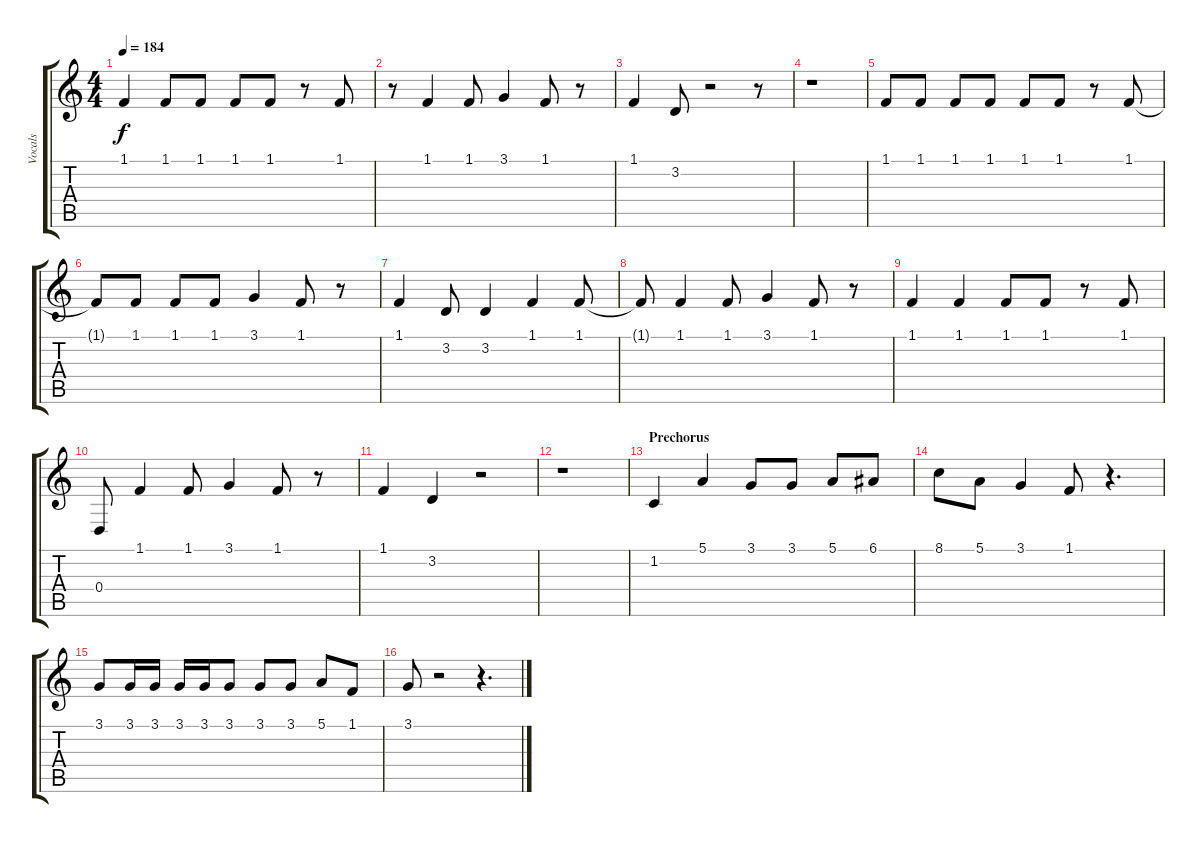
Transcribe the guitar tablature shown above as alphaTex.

\track ("Vocals" "Vocals") {instrument acousticgrandpiano}
\staff {score tabs}
\tuning (E4 B3 G3 D3 A2 E2) {hide}
\ts (4 4)
\tempo 184
\clef g2
\ks c
1.1.4{dy f} 1.1.8 1.1.8 1.1.8 1.1.8 r.8 1.1.8 |
r.8 1.1.4 1.1.8 3.1.4 1.1.8 r.8 |
1.1.4 3.2.8 r.2 r.8 |
r.1 |
1.1.8 1.1.8 1.1.8 1.1.8 1.1.8 1.1.8 r.8 1.1.8 |
1.1{t}.8 1.1.8 1.1.8 1.1.8 3.1.4 1.1.8 r.8 |
1.1.4 3.2.8 3.2.4 1.1.4 1.1.8 |
1.1{t}.8 1.1.4 1.1.8 3.1.4 1.1.8 r.8 |
1.1.4 1.1.4 1.1.8 1.1.8 r.8 1.1.8 |
0.4.8 1.1.4 1.1.8 3.1.4 1.1.8 r.8 |
1.1.4 3.2.4 r.2 |
r.1 |
\section ("" "Prechorus")
1.2.4 5.1.4 3.1.8 3.1.8 5.1.8 6.1.8 |
8.1.8 5.1.8 3.1.4 1.1.8 r.4{d} |
3.1.8 3.1.16 3.1.16 3.1.16 3.1.16 3.1.8 3.1.8 3.1.8 5.1.8 1.1.8 |
3.1.8 r.2 r.4{d}
